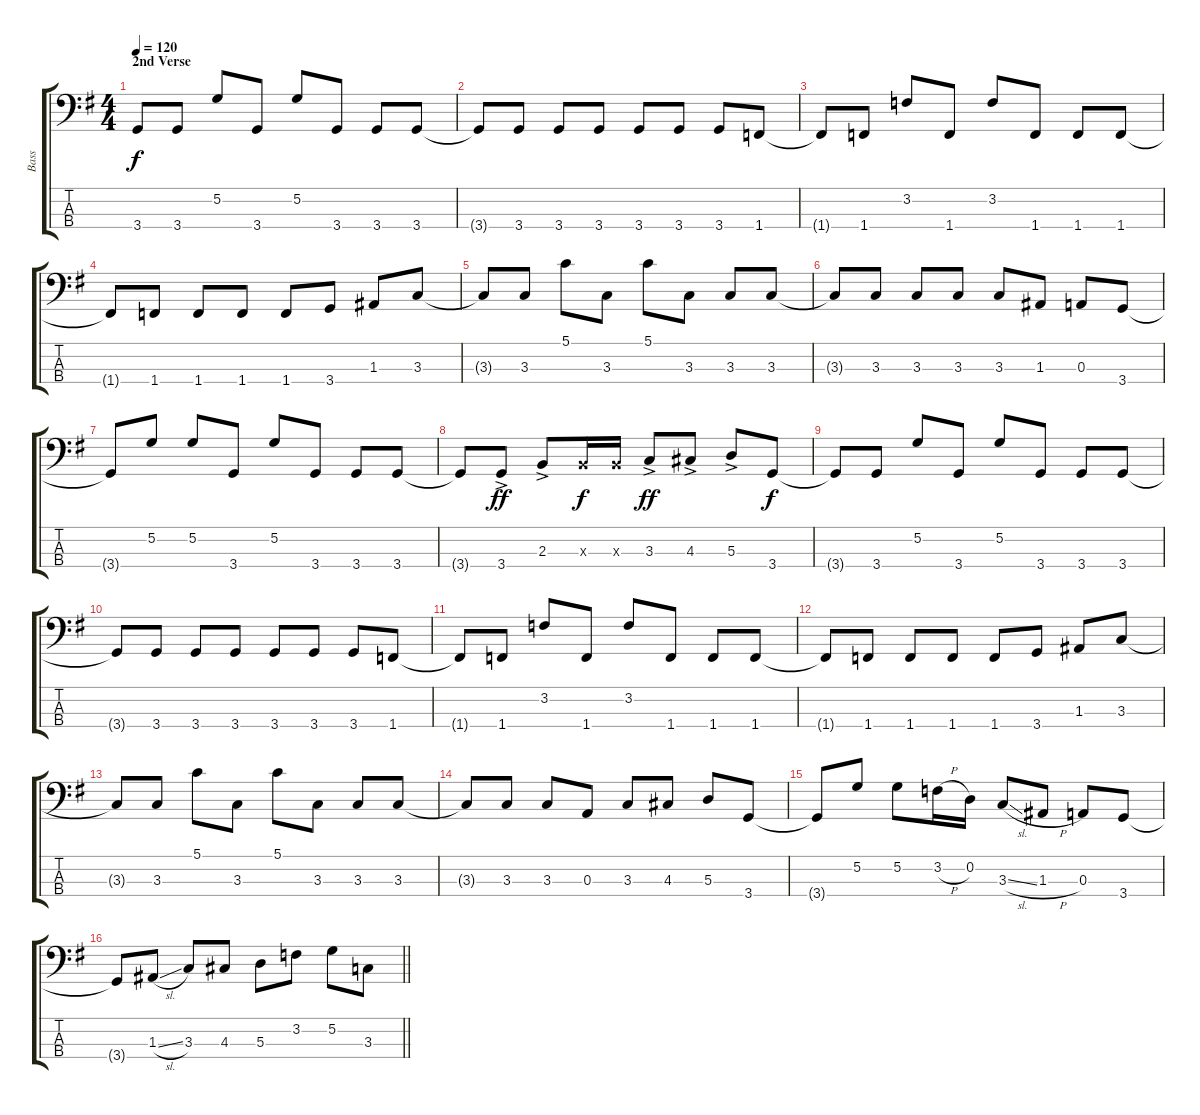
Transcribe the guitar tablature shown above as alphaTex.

\track ("Bass" "Bass") {instrument electricbassfinger}
\staff {score tabs}
\tuning (G2 D2 A1 E1) {hide}
\ts (4 4)
\section ("" "2nd Verse")
\tempo 120
\clef f4
\ks g
3.4{t}.8{dy f} 3.4.8 5.2.8 3.4.8 5.2.8 3.4.8 3.4.8 3.4.8 |
3.4{t}.8 3.4.8 3.4.8 3.4.8 3.4.8 3.4.8 3.4.8 1.4.8 |
1.4{t}.8 1.4.8 3.2.8 1.4.8 3.2.8 1.4.8 1.4.8 1.4.8 |
1.4{t}.8 1.4.8 1.4.8 1.4.8 1.4.8 3.4.8 1.3.8 3.3.8 |
3.3{t}.8 3.3.8 5.1.8 3.3.8 5.1.8 3.3.8 3.3.8 3.3.8 |
3.3{t}.8 3.3.8 3.3.8 3.3.8 3.3.8 1.3.8 0.3.8 3.4.8 |
3.4{t}.8 5.2.8 5.2.8 3.4.8 5.2.8 3.4.8 3.4.8 3.4.8 |
3.4{t}.8 3.4{ac}.8{dy ff} 2.3{ac}.8 2.3{x}.16{dy f} 2.3{x}.16 3.3{ac}.8{dy ff} 4.3{ac}.8 5.3{ac}.8 3.4.8{dy f} |
3.4{t}.8 3.4.8 5.2.8 3.4.8 5.2.8 3.4.8 3.4.8 3.4.8 |
3.4{t}.8 3.4.8 3.4.8 3.4.8 3.4.8 3.4.8 3.4.8 1.4.8 |
1.4{t}.8 1.4.8 3.2.8 1.4.8 3.2.8 1.4.8 1.4.8 1.4.8 |
1.4{t}.8 1.4.8 1.4.8 1.4.8 1.4.8 3.4.8 1.3.8 3.3.8 |
3.3{t}.8 3.3.8 5.1.8 3.3.8 5.1.8 3.3.8 3.3.8 3.3.8 |
3.3{t}.8 3.3.8 3.3.8 0.3.8 3.3.8 4.3.8 5.3.8 3.4.8 |
3.4{t}.8 5.2.8 5.2.8 3.2{h}.16 0.2.16 3.3{sl}.8 1.3{h}.8 0.3.8 3.4.8 |
\barLineRight lightlight
3.4{t}.8 1.3{sl}.8 3.3.8 4.3.8 5.3.8 3.2.8 5.2.8 3.3.8
